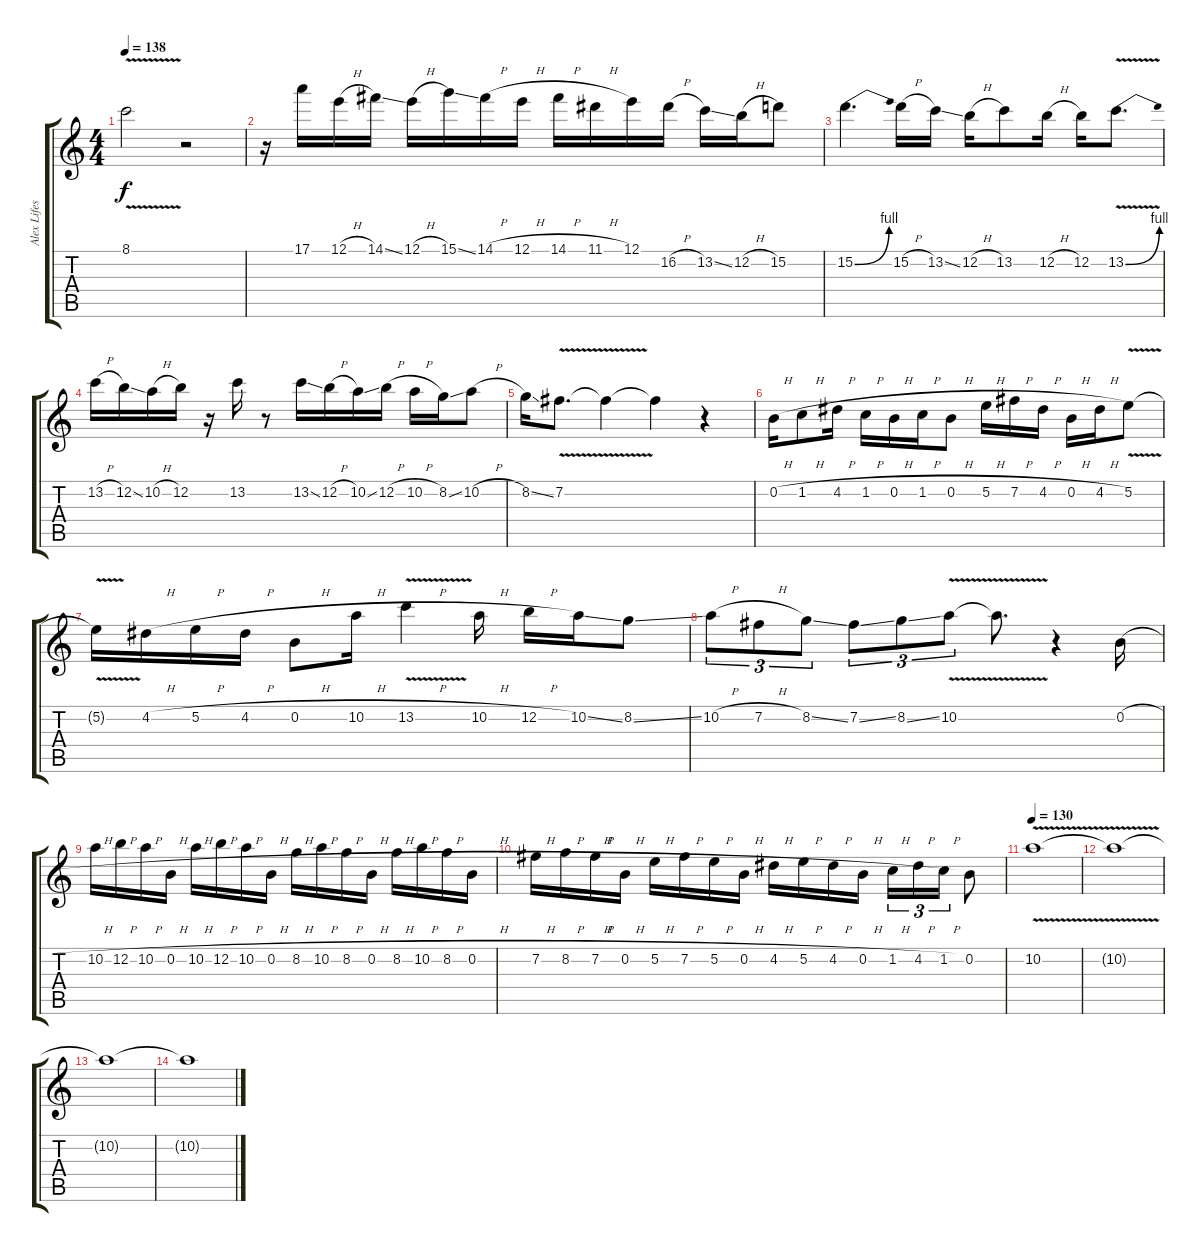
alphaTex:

\track ("Alex Lifeson, Guitarra" "Alex Lifes") {instrument distortionguitar}
\staff {score tabs}
\tuning (E4 B3 G3 D3 A2 E2) {hide}
\ts (4 4)
\tempo 138
\clef g2
\ks c
8.1{v}.2{dy f} r.2 |
r.16 17.1.16 12.1{h}.16 14.1{ss}.16 12.1{h}.16 15.1{ss}.16 14.1{h}.16 12.1{h}.16 14.1{h}.16 11.1{h}.16 12.1.16 16.2{h}.16 13.2{ss}.16 12.2{h}.16 15.2.8 |
15.2{be (bend 0 0 60 4)}.4{d} 15.2{h}.16 13.2{ss}.16 12.2{h}.16 13.2.8 12.2{h}.16 12.2.16 13.2{be (bend 0 0 60 4) v}.8{d} |
13.2{h}.16 12.2{ss}.16 10.2{h}.16 12.2.16 r.16 13.2.16 r.8 13.2{ss}.16 12.2{h}.16 10.2{ss}.16 12.2{h}.16 10.2{h}.16 8.2{ss}.16 10.2{h}.8 |
8.2{ss}.16 7.2{v}.8{d} 7.2{t}.4 7.2{t}.4 r.4 |
0.2{h}.16 1.2{h}.8 4.2{h}.16 1.2{h}.16 0.2{h}.16 1.2{h}.16 0.2{h}.8 5.2{h}.16 7.2{h}.16 4.2{h}.16 0.2{h}.16 4.2{h}.16 5.2{v}.8 |
5.2{t}.16 4.2{h}.16 5.2{h}.16 4.2{h}.16 0.2{h}.8 10.2{h}.16 13.2{v h}.4 10.2{h}.16 12.2{h}.16 10.2{ss}.16 8.2{ss}.8 |
10.2{h}.8{tu (3 2)} 7.2{h}.8{tu (3 2)} 8.2{ss}.8{tu (3 2)} 7.2{ss}.8{tu (3 2)} 8.2{ss}.8{tu (3 2)} 10.2{v}.8{tu (3 2)} 10.2{t}.8{d} r.4 0.2{h}.16 |
10.2{h}.16 12.2{h}.16 10.2{h}.16 0.2{h}.16 10.2{h}.16 12.2{h}.16 10.2{h}.16 0.2{h}.16 8.2{h}.16 10.2{h}.16 8.2{h}.16 0.2{h}.16 8.2{h}.16 10.2{h}.16 8.2{h}.16 0.2{h}.16 |
7.2{h}.16 8.2{h}.16 7.2{h}.16 0.2{h}.16 5.2{h}.16 7.2{h}.16 5.2{h}.16 0.2{h}.16 4.2{h}.16 5.2{h}.16 4.2{h}.16 0.2{h}.16 1.2{h}.16{tu (3 2)} 4.2{h}.16{tu (3 2)} 1.2{h}.16{tu (3 2)} 0.2.8 |
\tempo 130
10.2{v}.1 |
10.2{t}.1{volume 2} |
10.2{t}.1 |
10.2{t}.1
